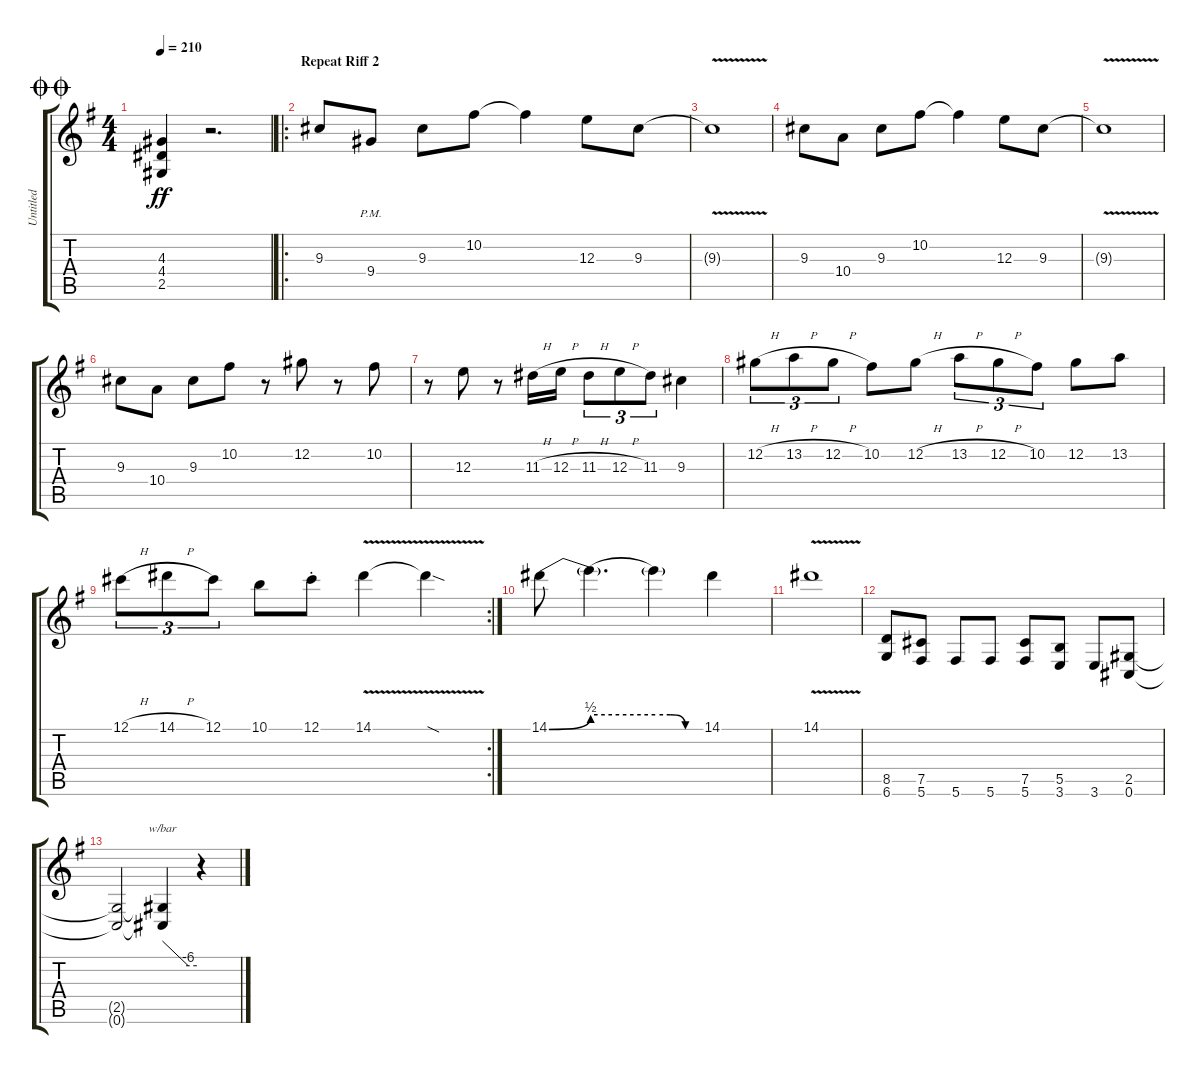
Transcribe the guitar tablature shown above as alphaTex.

\track ("Untitled" "Untitled") {instrument distortionguitar}
\staff {score tabs}
\tuning (Db4 Ab3 E3 B2 Gb2 Db2) {hide}
\ts (4 4)
\jump doublecoda
\tempo 210
\clef g2
\ks g
(4.3 4.4 2.5).4{dy ff} r.2{d} |
\ro
\section ("" "Repeat Riff 2")
9.3.8 9.4{pm}.8 9.3.8 10.2.8 10.2{t}.4 12.3.8 9.3.8 |
9.3{v t}.1 |
9.3.8 10.4.8 9.3.8 10.2.8 10.2{t}.4 12.3.8 9.3.8 |
9.3{v t}.1 |
9.3.8 10.4.8 9.3.8 10.2.8 r.8 12.2.8 r.8 10.2.8 |
r.8 12.3.8 r.8 11.3{h}.16 12.3{h}.16 11.3{h}.8{tu (3 2)} 12.3{h}.8{tu (3 2)} 11.3.8{tu (3 2)} 9.3.4 |
12.2{h}.8{tu (3 2)} 13.2{h}.8{tu (3 2)} 12.2{h}.8{tu (3 2)} 10.2.8 12.2{h}.8 13.2{h}.8{tu (3 2)} 12.2{h}.8{tu (3 2)} 10.2.8{tu (3 2)} 12.2.8 13.2.8 |
\rc 2
12.1{h}.8{tu (3 2)} 14.1{h}.8{tu (3 2)} 12.1.8{tu (3 2)} 10.1.8 12.1{st}.8 14.1{v}.4 14.1{sod t}.4 |
14.1{be (bend 0 0 60 2)}.8 14.1{be (hold 0 2 60 2) t}.4{d} 14.1{be (custom 0 2 20 2 40 0 60 0) t}.4 14.1.4 |
14.1{v}.1 |
(8.5 6.6).8 (7.5 5.6).8 5.6.8 5.6.8 (7.5 5.6).8 (5.5 3.6).8 3.6.8 (2.5 0.6).8 |
(2.5{t} 0.6{t}).2 (2.5{t} 0.6{t}).4{tbe (custom default 0 0 45 -24 60 -24)} r.4
